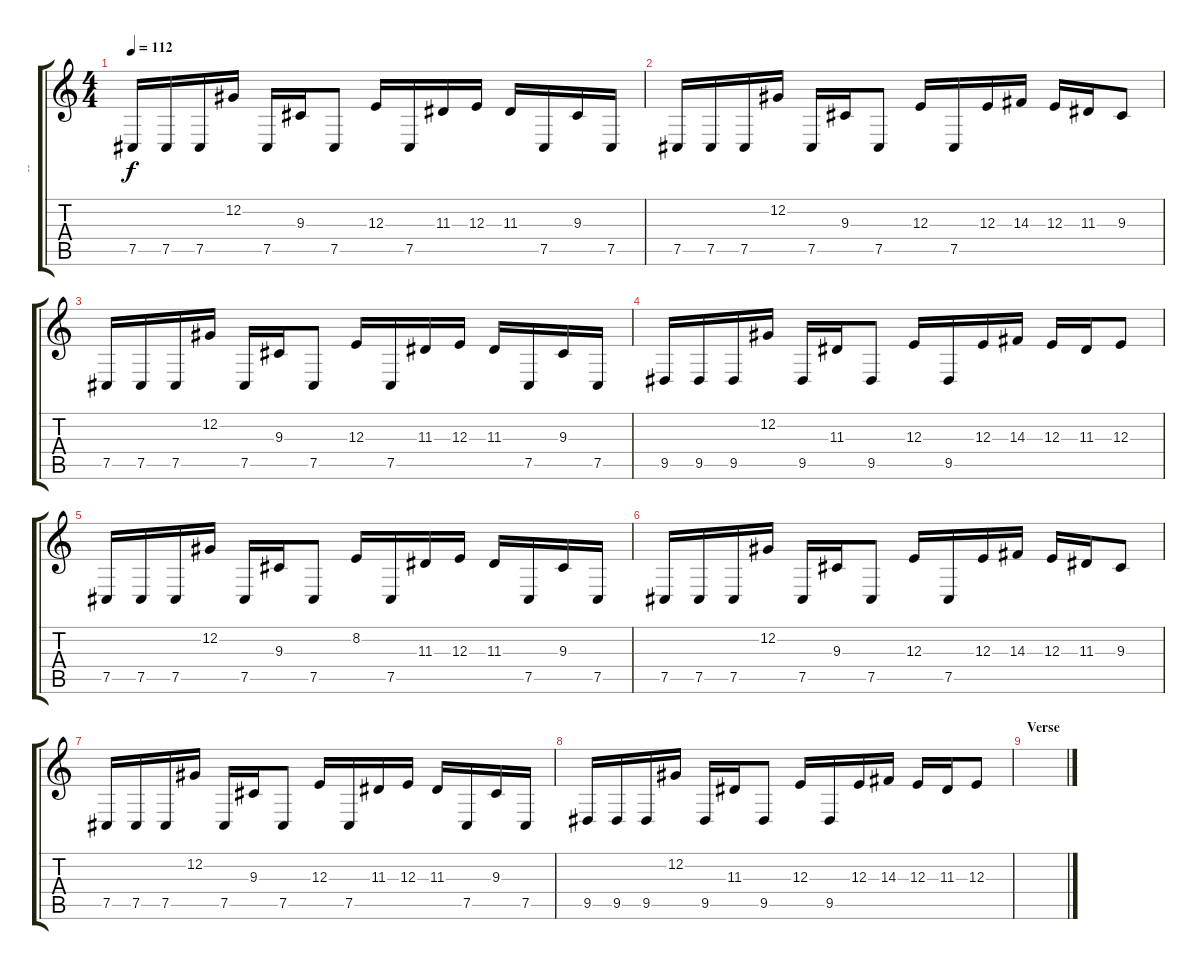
\track ("--" "--") {instrument accordion}
\staff {score tabs}
\tuning (Db4 Ab3 E3 B2 Gb2 Db2) {hide}
\ts (4 4)
\tempo 112
\clef g2
\ks c
7.5.16{dy f instrument accordion} 7.5.16 7.5.16 12.2.16 7.5.16 9.3.16 7.5.8 12.3.16 7.5.16 11.3.16 12.3.16 11.3.16 7.5.16 9.3.16 7.5.16 |
7.5.16 7.5.16 7.5.16 12.2.16 7.5.16 9.3.16 7.5.8 12.3.16 7.5.16 12.3.16 14.3.16 12.3.16 11.3.16 9.3.8 |
7.5.16 7.5.16 7.5.16 12.2.16 7.5.16 9.3.16 7.5.8 12.3.16 7.5.16 11.3.16 12.3.16 11.3.16 7.5.16 9.3.16 7.5.16 |
9.5.16 9.5.16 9.5.16 12.2.16 9.5.16 11.3.16 9.5.8 12.3.16 9.5.16 12.3.16 14.3.16 12.3.16 11.3.16 12.3.8 |
7.5.16 7.5.16 7.5.16 12.2.16 7.5.16 9.3.16 7.5.8 8.2.16 7.5.16 11.3.16 12.3.16 11.3.16 7.5.16 9.3.16 7.5.16 |
7.5.16 7.5.16 7.5.16 12.2.16 7.5.16 9.3.16 7.5.8 12.3.16 7.5.16 12.3.16 14.3.16 12.3.16 11.3.16 9.3.8 |
7.5.16 7.5.16 7.5.16 12.2.16 7.5.16 9.3.16 7.5.8 12.3.16 7.5.16 11.3.16 12.3.16 11.3.16 7.5.16 9.3.16 7.5.16 |
9.5.16 9.5.16 9.5.16 12.2.16 9.5.16 11.3.16 9.5.8 12.3.16 9.5.16 12.3.16 14.3.16 12.3.16 11.3.16 12.3.8 |
\section ("" "Verse")
